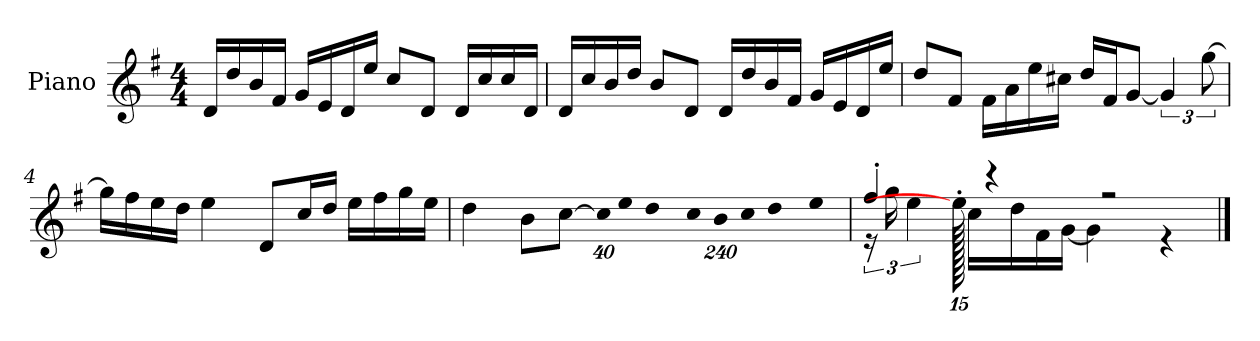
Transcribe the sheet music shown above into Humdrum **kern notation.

**kern
*part1
*staff1
*I"Piano
*I'P-no
*clefG2
*k[f#]
*M4/4
*MM90
=1
16d/LL
16dd/
16b/
16f#/JJ
16g/LL
16e/
16d/
16ee/JJ
8cc/L
8d/J
16d/LL
16cc/
16cc/
16d/JJ
=2
16d/LL
16cc/
16b/
16dd/JJ
8b/L
8d/J
16d/LL
16dd/
16b/
16f#/JJ
16g/LL
16e/
16d/
16ee/JJ
=3
8dd/L
8f#/J
16f#\LL
16a\
16ee\
16cc#X\JJ
16dd/LL
16f#/J
[8g/J
6g/]
[12gg\
!!LO:LB:g=z
=4
16gg\LL]
16ff#\
16ee\
16dd\JJ
4ee\
8d/L
16cc/L
16dd/JJ
16ee\LL
16ff#\
16gg\
16ee\JJ
=5
4dd\
8b\L
[8cc\J
*Xbrackettup
!LO:N:vis=32
640%23cc\KLL]
!LO:N:vis=16
1920%137ee\
!LO:N:vis=32
640%23dd\K
!LO:N:vis=16
1920%137cc\
!LO:N:vis=16
1920%137b\
!LO:N:vis=16
1920%137cc\
!LO:N:vis=32
640%23dd\K
[384%41ee\J
=6
*^
*	*brackettup
4ff#'/	24r
.	24gg\
.	6ee\
1920ee'\]	16cc\LL
4r	.
.	16dd\
.	16f#\
.	[16g\JJ
.	4g\]
2r	.
.	4r
.	1920ryy
*v	*v
==
*-
